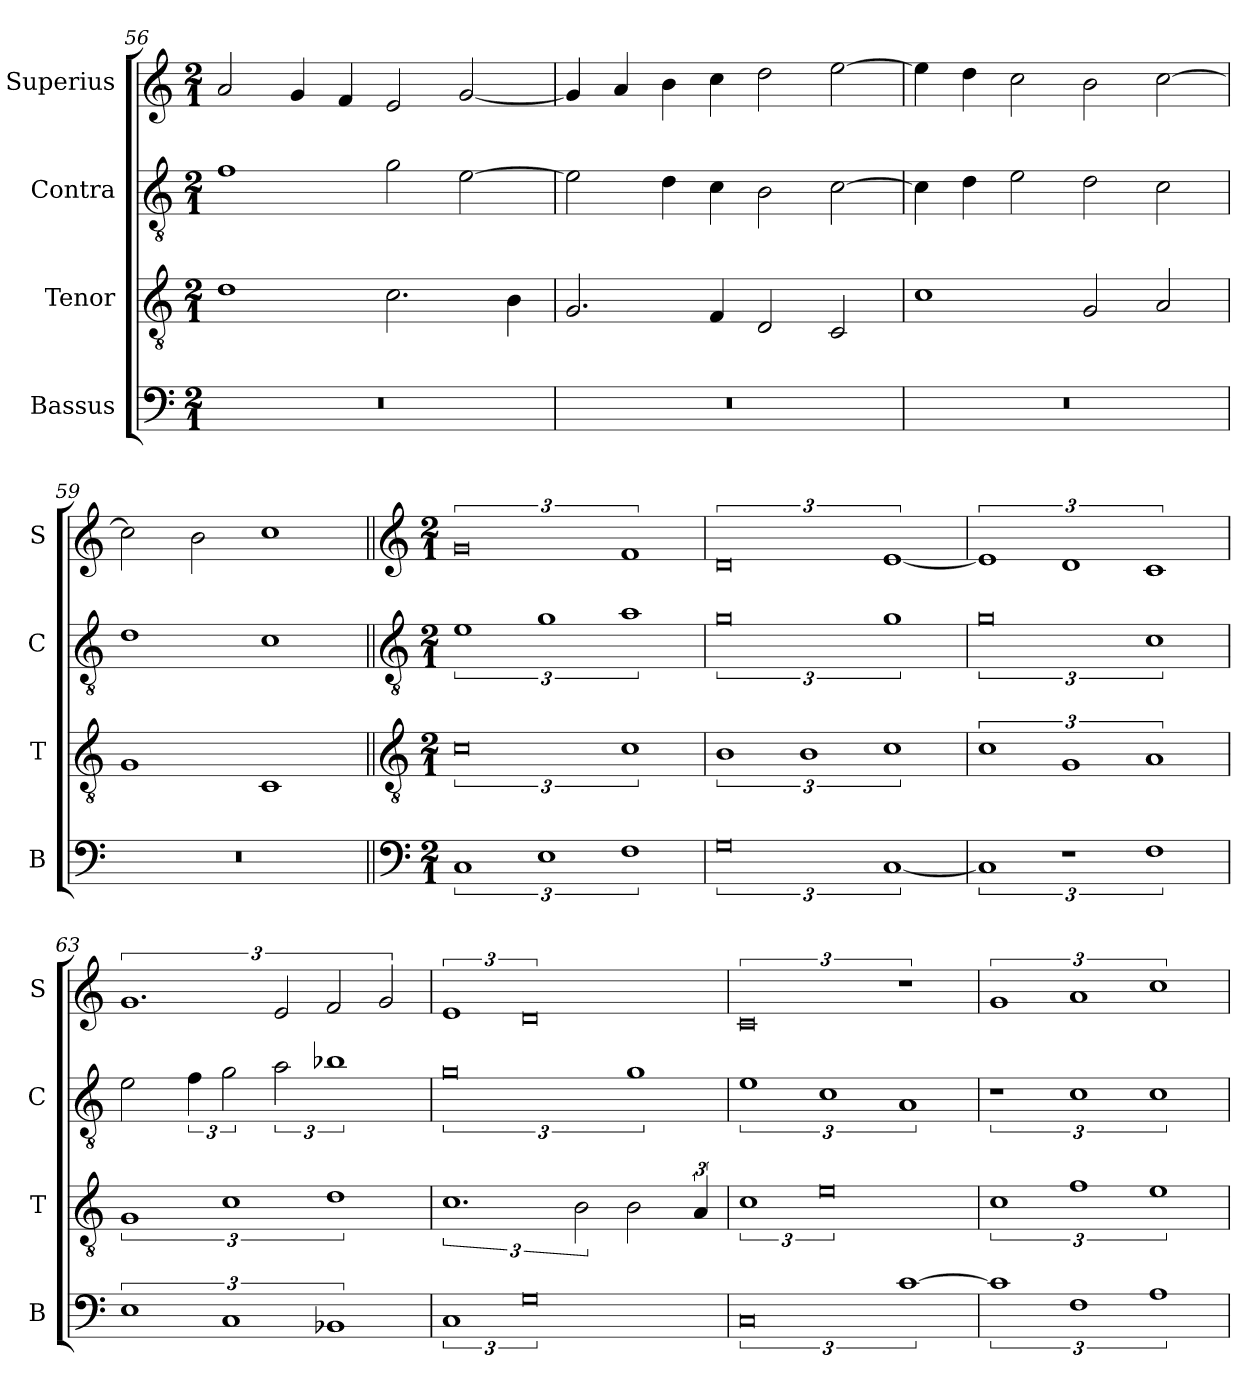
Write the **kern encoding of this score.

**kern	**kern	**kern	**kern
*part4	*part3	*part2	*part1
*staff4	*staff3	*staff2	*staff1
*I"Bassus	*I"Tenor	*I"Contra	*I"Superius
*I'B	*I'T	*I'C	*I'S
*clefF4	*clefGv2	*clefGv2	*clefG2
*k[]	*k[]	*k[]	*k[]
*M2/1	*M2/1	*M2/1	*M2/1
=56	=56	=56	=56
0r	1d	1f	2a/
.	.	.	4g/
.	.	.	4f/
.	2.c\	2g\	2e/
.	.	[2e\	[2g/
.	4B\	.	.
=57	=57	=57	=57
0r	2.G/	2e\]	4g/]
.	.	.	4a/
.	.	4d\	4b\
.	4F/	4c\	4cc\
.	2D/	2B\	2dd\
.	2C/	[2c\	[2ee\
=58	=58	=58	=58
0r	1c	4c\]	4ee\]
.	.	4d\	4dd\
.	.	2e\	2cc\
.	2G/	2d\	2b\
.	2A/	2c\	[2cc\
=59	=59	=59	=59
0r	1G	1d	2cc\]
.	.	.	2b\
.	1C	1c	1cc
!!LO:LB:g=z
=60||	=60||	=60||	=60||
*clefF4	*clefGv2	*clefGv2	*clefG2
*k[]	*k[]	*k[]	*k[]
*M2/1	*M2/1	*M2/1	*M2/1
3%2C	3%4c	3%2e	3%4g
3%2E	.	3%2g	.
3%2F	3%2c	3%2a	3%2f
=61	=61	=61	=61
3%4G	3%2B	3%4g	3%4d
.	3%2B	.	.
[3%2C	3%2c	3%2g	[3%2e
=62	=62	=62	=62
3%2C]	3%2c	3%4g	3%2e]
3%2r	3%2G	.	3%2d
3%2F	3%2A	3%2c	3%2c
=63	=63	=63	=63
3%2E	3%2G	2e\	3%2.g
.	.	6f\	.
3%2C	3%2c	3g\	.
.	.	3a\	3e/
3%2BB-X	3%2d	3%2b-X	3f/
.	.	.	3g/
=64	=64	=64	=64
3%2C	3%2.c	3%4g	3%2e
3%4G	.	.	3%4d
.	3B\	.	.
.	2B\	3%2g	.
.	6A/	.	.
=65	=65	=65	=65
3%4C	3%2c	3%2e	3%4c
.	3%4e	3%2c	.
[3%2c	.	3%2A	3%2r
=66	=66	=66	=66
3%2c]	3%2c	3%2r	3%2g
3%2F	3%2f	3%2c	3%2a
3%2A	3%2e	3%2c	3%2cc
=	=	=	=
*-	*-	*-	*-
